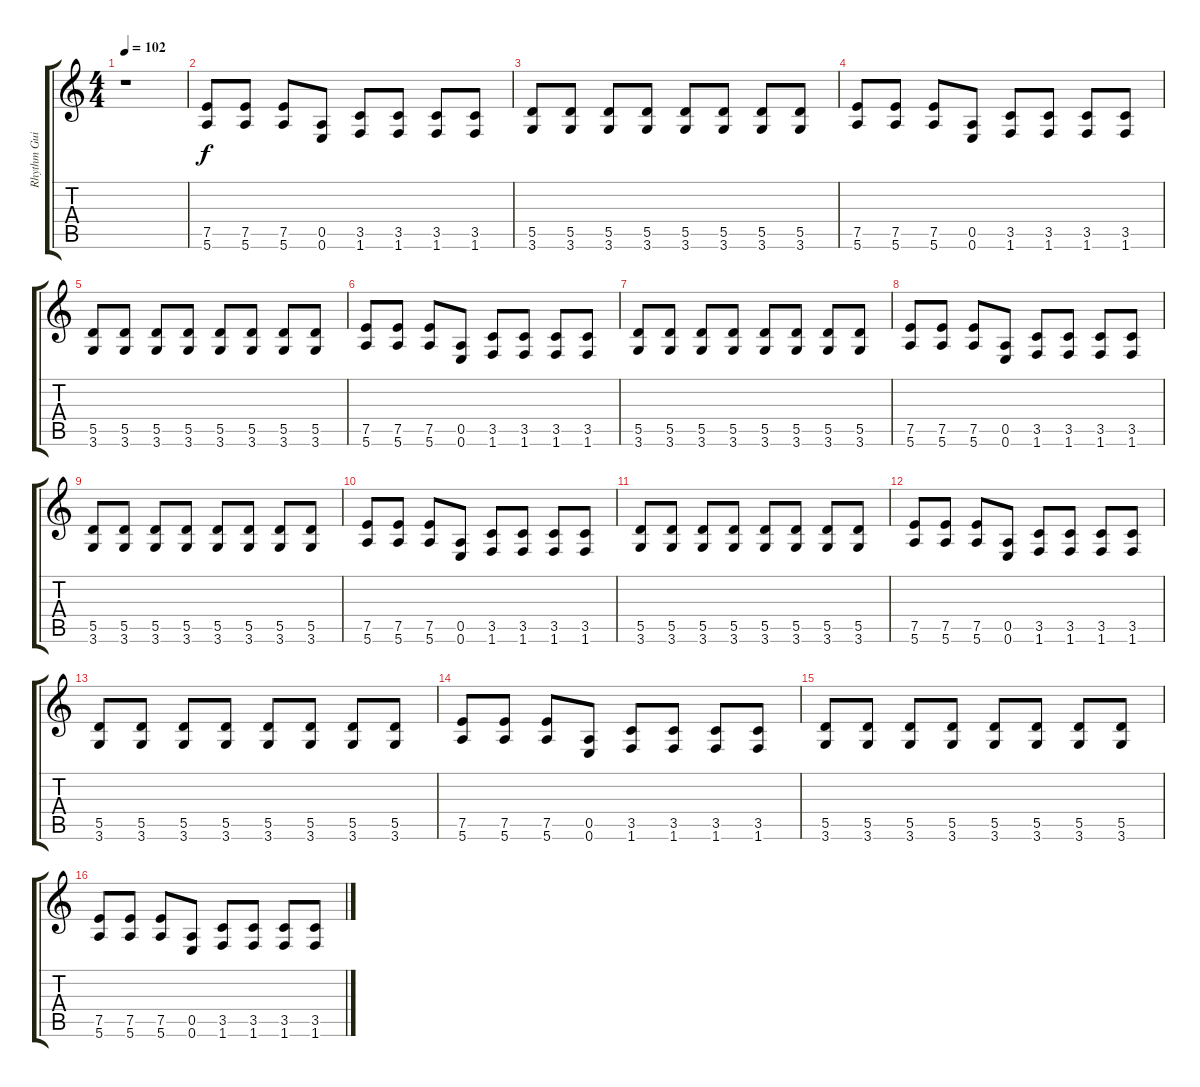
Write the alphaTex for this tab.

\track ("Rhythm Guitar (muted)" "Rhythm Gui") {instrument electricguitarmuted}
\staff {score tabs}
\tuning (E4 B3 G3 D3 A2 E2) {hide}
\ts (4 4)
\tempo 102
\clef g2
\ks c
r.1{dy f instrument electricguitarmuted} |
(7.5 5.6).8 (7.5 5.6).8 (7.5 5.6).8 (0.5 0.6).8 (3.5 1.6).8 (3.5 1.6).8 (3.5 1.6).8 (3.5 1.6).8 |
(5.5 3.6).8 (5.5 3.6).8 (5.5 3.6).8 (5.5 3.6).8 (5.5 3.6).8 (5.5 3.6).8 (5.5 3.6).8 (5.5 3.6).8 |
(7.5 5.6).8 (7.5 5.6).8 (7.5 5.6).8 (0.5 0.6).8 (3.5 1.6).8 (3.5 1.6).8 (3.5 1.6).8 (3.5 1.6).8 |
(5.5 3.6).8 (5.5 3.6).8 (5.5 3.6).8 (5.5 3.6).8 (5.5 3.6).8 (5.5 3.6).8 (5.5 3.6).8 (5.5 3.6).8 |
(7.5 5.6).8 (7.5 5.6).8 (7.5 5.6).8 (0.5 0.6).8 (3.5 1.6).8 (3.5 1.6).8 (3.5 1.6).8 (3.5 1.6).8 |
(5.5 3.6).8 (5.5 3.6).8 (5.5 3.6).8 (5.5 3.6).8 (5.5 3.6).8 (5.5 3.6).8 (5.5 3.6).8 (5.5 3.6).8 |
(7.5 5.6).8 (7.5 5.6).8 (7.5 5.6).8 (0.5 0.6).8 (3.5 1.6).8 (3.5 1.6).8 (3.5 1.6).8 (3.5 1.6).8 |
(5.5 3.6).8 (5.5 3.6).8 (5.5 3.6).8 (5.5 3.6).8 (5.5 3.6).8 (5.5 3.6).8 (5.5 3.6).8 (5.5 3.6).8 |
(7.5 5.6).8 (7.5 5.6).8 (7.5 5.6).8 (0.5 0.6).8 (3.5 1.6).8 (3.5 1.6).8 (3.5 1.6).8 (3.5 1.6).8 |
(5.5 3.6).8 (5.5 3.6).8 (5.5 3.6).8 (5.5 3.6).8 (5.5 3.6).8 (5.5 3.6).8 (5.5 3.6).8 (5.5 3.6).8 |
(7.5 5.6).8 (7.5 5.6).8 (7.5 5.6).8 (0.5 0.6).8 (3.5 1.6).8 (3.5 1.6).8 (3.5 1.6).8 (3.5 1.6).8 |
(5.5 3.6).8 (5.5 3.6).8 (5.5 3.6).8 (5.5 3.6).8 (5.5 3.6).8 (5.5 3.6).8 (5.5 3.6).8 (5.5 3.6).8 |
(7.5 5.6).8 (7.5 5.6).8 (7.5 5.6).8 (0.5 0.6).8 (3.5 1.6).8 (3.5 1.6).8 (3.5 1.6).8 (3.5 1.6).8 |
(5.5 3.6).8 (5.5 3.6).8 (5.5 3.6).8 (5.5 3.6).8 (5.5 3.6).8 (5.5 3.6).8 (5.5 3.6).8 (5.5 3.6).8 |
(7.5 5.6).8 (7.5 5.6).8 (7.5 5.6).8 (0.5 0.6).8 (3.5 1.6).8 (3.5 1.6).8 (3.5 1.6).8 (3.5 1.6).8
